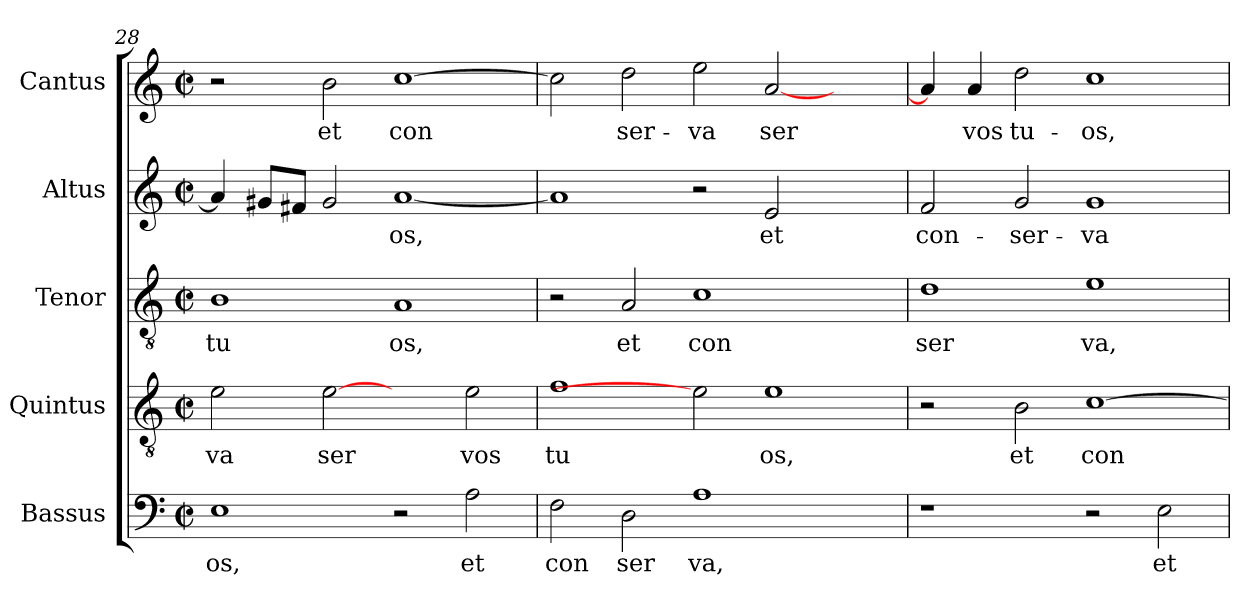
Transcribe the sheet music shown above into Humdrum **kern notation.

**kern	**text	**kern	**text	**kern	**text	**kern	**text	**kern	**text
*part5	*part5	*part4	*part4	*part3	*part3	*part2	*part2	*part1	*part1
*staff5	*staff5	*staff4	*staff4	*staff3	*staff3	*staff2	*staff2	*staff1	*staff1
*I"Bassus	*	*I"Quintus	*	*I"Tenor	*	*I"Altus	*	*I"Cantus	*
*clefF4	*	*clefGv2	*	*clefGv2	*	*clefG2	*	*clefG2	*
*k[]	*	*k[]	*	*k[]	*	*k[]	*	*k[]	*
*C:	*	*C:	*	*C:	*	*C:	*	*C:	*
*M2/2	*	*M2/2	*	*M2/2	*	*M2/2	*	*M2/2	*
*met(c|)	*	*met(c|)	*	*met(c|)	*	*met(c|)	*	*met(c|)	*
=28	=28	=28	=28	=28	=28	=28	=28	=28	=28
!	!LO:LY:b:cj	!	!LO:LY:b:cj	!	!LO:LY:b	!	!LO:LY:b:cj	!	!
1E	os,	2e\	va	1B	tu	4a/]	--	2r	.
!	!	!	!	!	!	!	!LO:LY:b:cj	!	!
.	.	.	.	.	.	8g#/L	--	.	.
!	!	!	!	!	!	!	!LO:LY:b:cj	!	!
.	.	.	.	.	.	8f#/J	--	.	.
!	!	!	!LO:LY:b:cj	!	!	!	!LO:LY:b:cj	!	!LO:LY:b:cj
.	.	[2e	ser	.	.	2g#/	--	2b\	et
!	!	!	!	!	!LO:LY:b	!	!LO:LY:b:cj	!	!LO:LY:b:cj
2r	.	2ryy	.	1A	os,	[<1a	-os,	[>1cc	con-
!	!LO:LY:b:cj	!	!LO:LY:b:cj	!	!	!	!	!	!
2A\	et	2e\	vos	.	.	.	.	.	.
=29	=29	=29	=29	=29	=29	=29	=29	=29	=29
!	!LO:LY:b:cj	!	!LO:LY:b:cj	!	!	!	!LO:LY:b:cj	!	!LO:LY:b:cj
2F\	con	1f	tu	2r	.	1a]	.	2cc\]	--
!	!LO:LY:b:cj	!	!	!	!LO:LY:b	!	!	!	!LO:LY:b:cj
2D\	ser	.	.	2A/	et	.	.	2dd\	-ser-
!	!LO:LY:b:cj	!	!	!	!LO:LY:b	!	!	!	!LO:LY:b:cj
1A	va,	2e]	.	1c	con	2r	.	2ee\	-va
!	!	!	!LO:LY:b:cj	!	!	!	!LO:LY:b:cj	!	!LO:LY:b:cj
.	.	1e	os,	.	.	2e/	et	[<2a/	ser-
2ryy	.	.	.	2ryy	.	2ryy	.	2ryy	.
=30	=30	=30	=30	=30	=30	=30	=30	=30	=30
!	!	!	!	!	!LO:LY:b	!	!LO:LY:b:cj	!	!LO:LY:b:cj
1r	.	2r	.	1d	ser	2f/	con-	4a/]	--
!	!	!	!	!	!	!	!	!	!LO:LY:b:cj
.	.	.	.	.	.	.	.	4a/	-vos
!	!	!	!LO:LY:b:cj	!	!	!	!LO:LY:b:cj	!	!LO:LY:b:cj
.	.	2B\	et	.	.	2g/	-ser-	2dd\	tu-
!	!	!	!LO:LY:b:cj	!	!LO:LY:b	!	!LO:LY:b:cj	!	!LO:LY:b:cj
2r	.	[<1c	con	1e	va,	1g	-va	1cc	-os,
!	!LO:LY:b:cj	!	!	!	!	!	!	!	!
2E\	et	.	.	.	.	.	.	.	.
=	=	=	=	=	=	=	=	=	=
*-	*-	*-	*-	*-	*-	*-	*-	*-	*-
